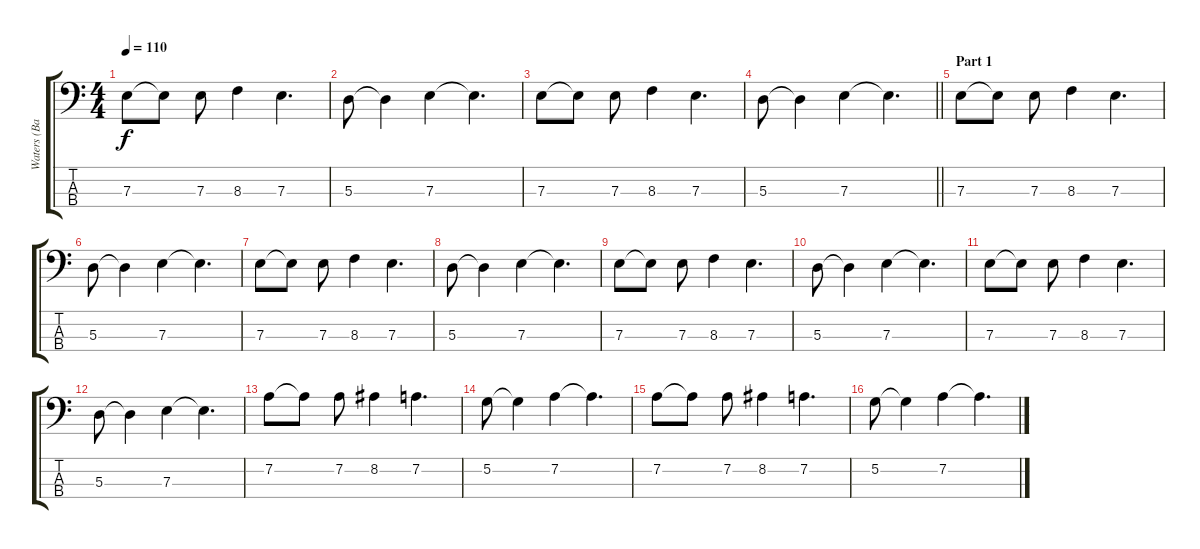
\track ("Waters (Bass)" "Waters (Ba") {instrument electricbasspick}
\staff {score tabs}
\tuning (G2 D2 A1 E1) {hide}
\ts (4 4)
\tempo 110
\clef f4
\ks c
7.3.8{dy f} 7.3{t}.8 7.3.8 8.3.4 7.3.4{d} |
5.3.8 5.3{t}.4 7.3.4 7.3{t}.4{d} |
7.3.8 7.3{t}.8 7.3.8 8.3.4 7.3.4{d} |
\barLineRight lightlight
5.3.8 5.3{t}.4 7.3.4 7.3{t}.4{d} |
\section ("" "Part 1")
7.3.8 7.3{t}.8 7.3.8 8.3.4 7.3.4{d} |
5.3.8 5.3{t}.4 7.3.4 7.3{t}.4{d} |
7.3.8 7.3{t}.8 7.3.8 8.3.4 7.3.4{d} |
5.3.8 5.3{t}.4 7.3.4 7.3{t}.4{d} |
7.3.8 7.3{t}.8 7.3.8 8.3.4 7.3.4{d} |
5.3.8 5.3{t}.4 7.3.4 7.3{t}.4{d} |
7.3.8 7.3{t}.8 7.3.8 8.3.4 7.3.4{d} |
5.3.8 5.3{t}.4 7.3.4 7.3{t}.4{d} |
7.2.8 7.2{t}.8 7.2.8 8.2.4 7.2.4{d} |
5.2.8 5.2{t}.4 7.2.4 7.2{t}.4{d} |
7.2.8 7.2{t}.8 7.2.8 8.2.4 7.2.4{d} |
5.2.8 5.2{t}.4 7.2.4 7.2{t}.4{d}
